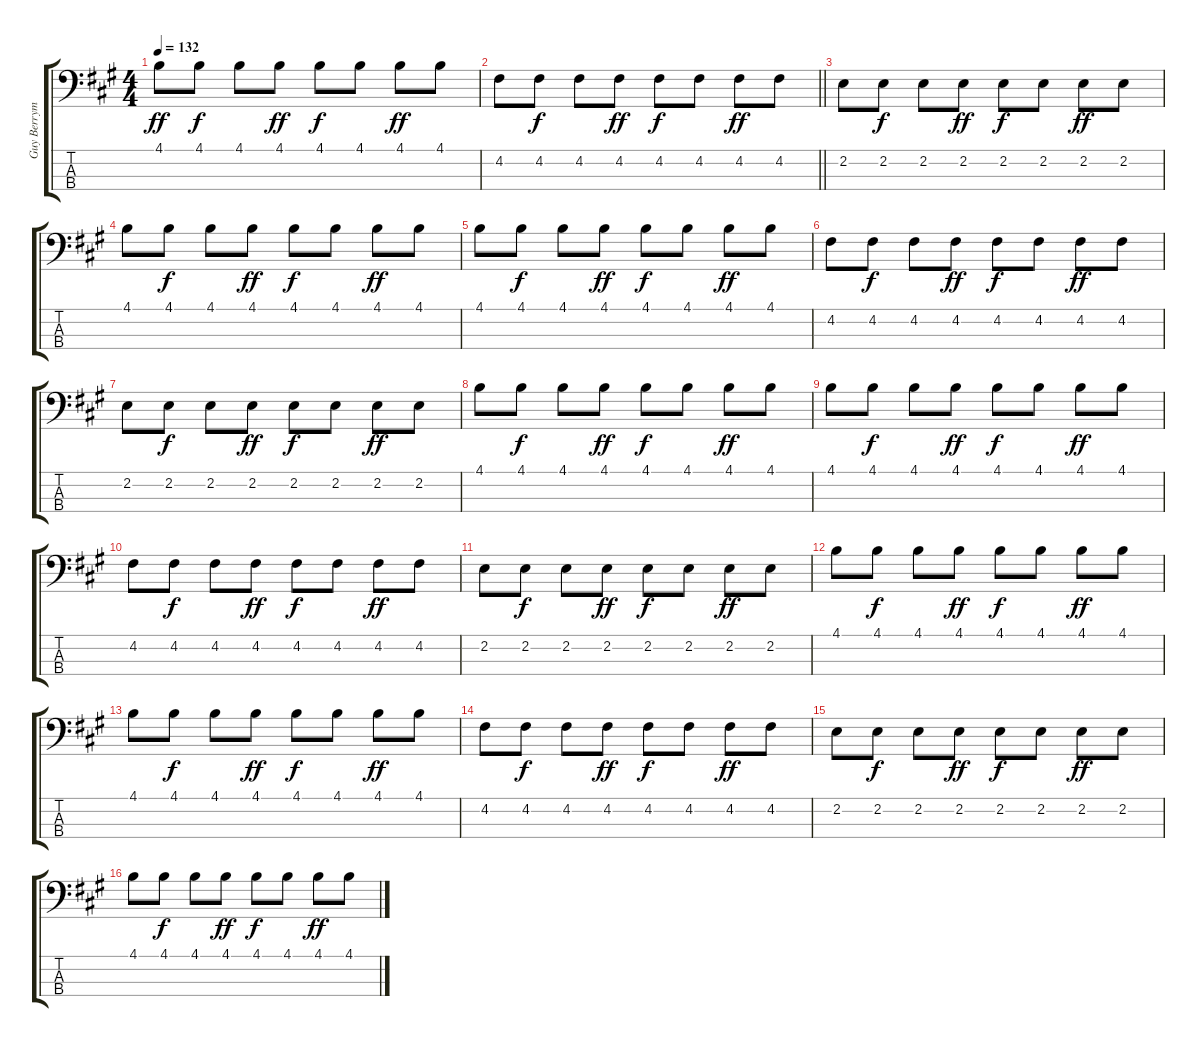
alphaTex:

\track ("Guy Berryman-Bass Guitar" "Guy Berrym") {instrument electricbassfinger}
\staff {score tabs}
\tuning (G2 D2 A1 E1) {hide}
\ts (4 4)
\tempo 132
\clef f4
\ks a
4.1.8{dy ff} 4.1.8{dy f} 4.1.8 4.1.8{dy ff} 4.1.8{dy f} 4.1.8 4.1.8{dy ff} 4.1.8 |
\barLineRight lightlight
4.2.8 4.2.8{dy f} 4.2.8 4.2.8{dy ff} 4.2.8{dy f} 4.2.8 4.2.8{dy ff} 4.2.8 |
2.2.8 2.2.8{dy f} 2.2.8 2.2.8{dy ff} 2.2.8{dy f} 2.2.8 2.2.8{dy ff} 2.2.8 |
4.1.8 4.1.8{dy f} 4.1.8 4.1.8{dy ff} 4.1.8{dy f} 4.1.8 4.1.8{dy ff} 4.1.8 |
4.1.8 4.1.8{dy f} 4.1.8 4.1.8{dy ff} 4.1.8{dy f} 4.1.8 4.1.8{dy ff} 4.1.8 |
4.2.8 4.2.8{dy f} 4.2.8 4.2.8{dy ff} 4.2.8{dy f} 4.2.8 4.2.8{dy ff} 4.2.8 |
2.2.8 2.2.8{dy f} 2.2.8 2.2.8{dy ff} 2.2.8{dy f} 2.2.8 2.2.8{dy ff} 2.2.8 |
4.1.8 4.1.8{dy f} 4.1.8 4.1.8{dy ff} 4.1.8{dy f} 4.1.8 4.1.8{dy ff} 4.1.8 |
4.1.8 4.1.8{dy f} 4.1.8 4.1.8{dy ff} 4.1.8{dy f} 4.1.8 4.1.8{dy ff} 4.1.8 |
4.2.8 4.2.8{dy f} 4.2.8 4.2.8{dy ff} 4.2.8{dy f} 4.2.8 4.2.8{dy ff} 4.2.8 |
2.2.8 2.2.8{dy f} 2.2.8 2.2.8{dy ff} 2.2.8{dy f} 2.2.8 2.2.8{dy ff} 2.2.8 |
4.1.8 4.1.8{dy f} 4.1.8 4.1.8{dy ff} 4.1.8{dy f} 4.1.8 4.1.8{dy ff} 4.1.8 |
4.1.8 4.1.8{dy f} 4.1.8 4.1.8{dy ff} 4.1.8{dy f} 4.1.8 4.1.8{dy ff} 4.1.8 |
4.2.8 4.2.8{dy f} 4.2.8 4.2.8{dy ff} 4.2.8{dy f} 4.2.8 4.2.8{dy ff} 4.2.8 |
2.2.8 2.2.8{dy f} 2.2.8 2.2.8{dy ff} 2.2.8{dy f} 2.2.8 2.2.8{dy ff} 2.2.8 |
4.1.8 4.1.8{dy f} 4.1.8 4.1.8{dy ff} 4.1.8{dy f} 4.1.8 4.1.8{dy ff} 4.1.8
